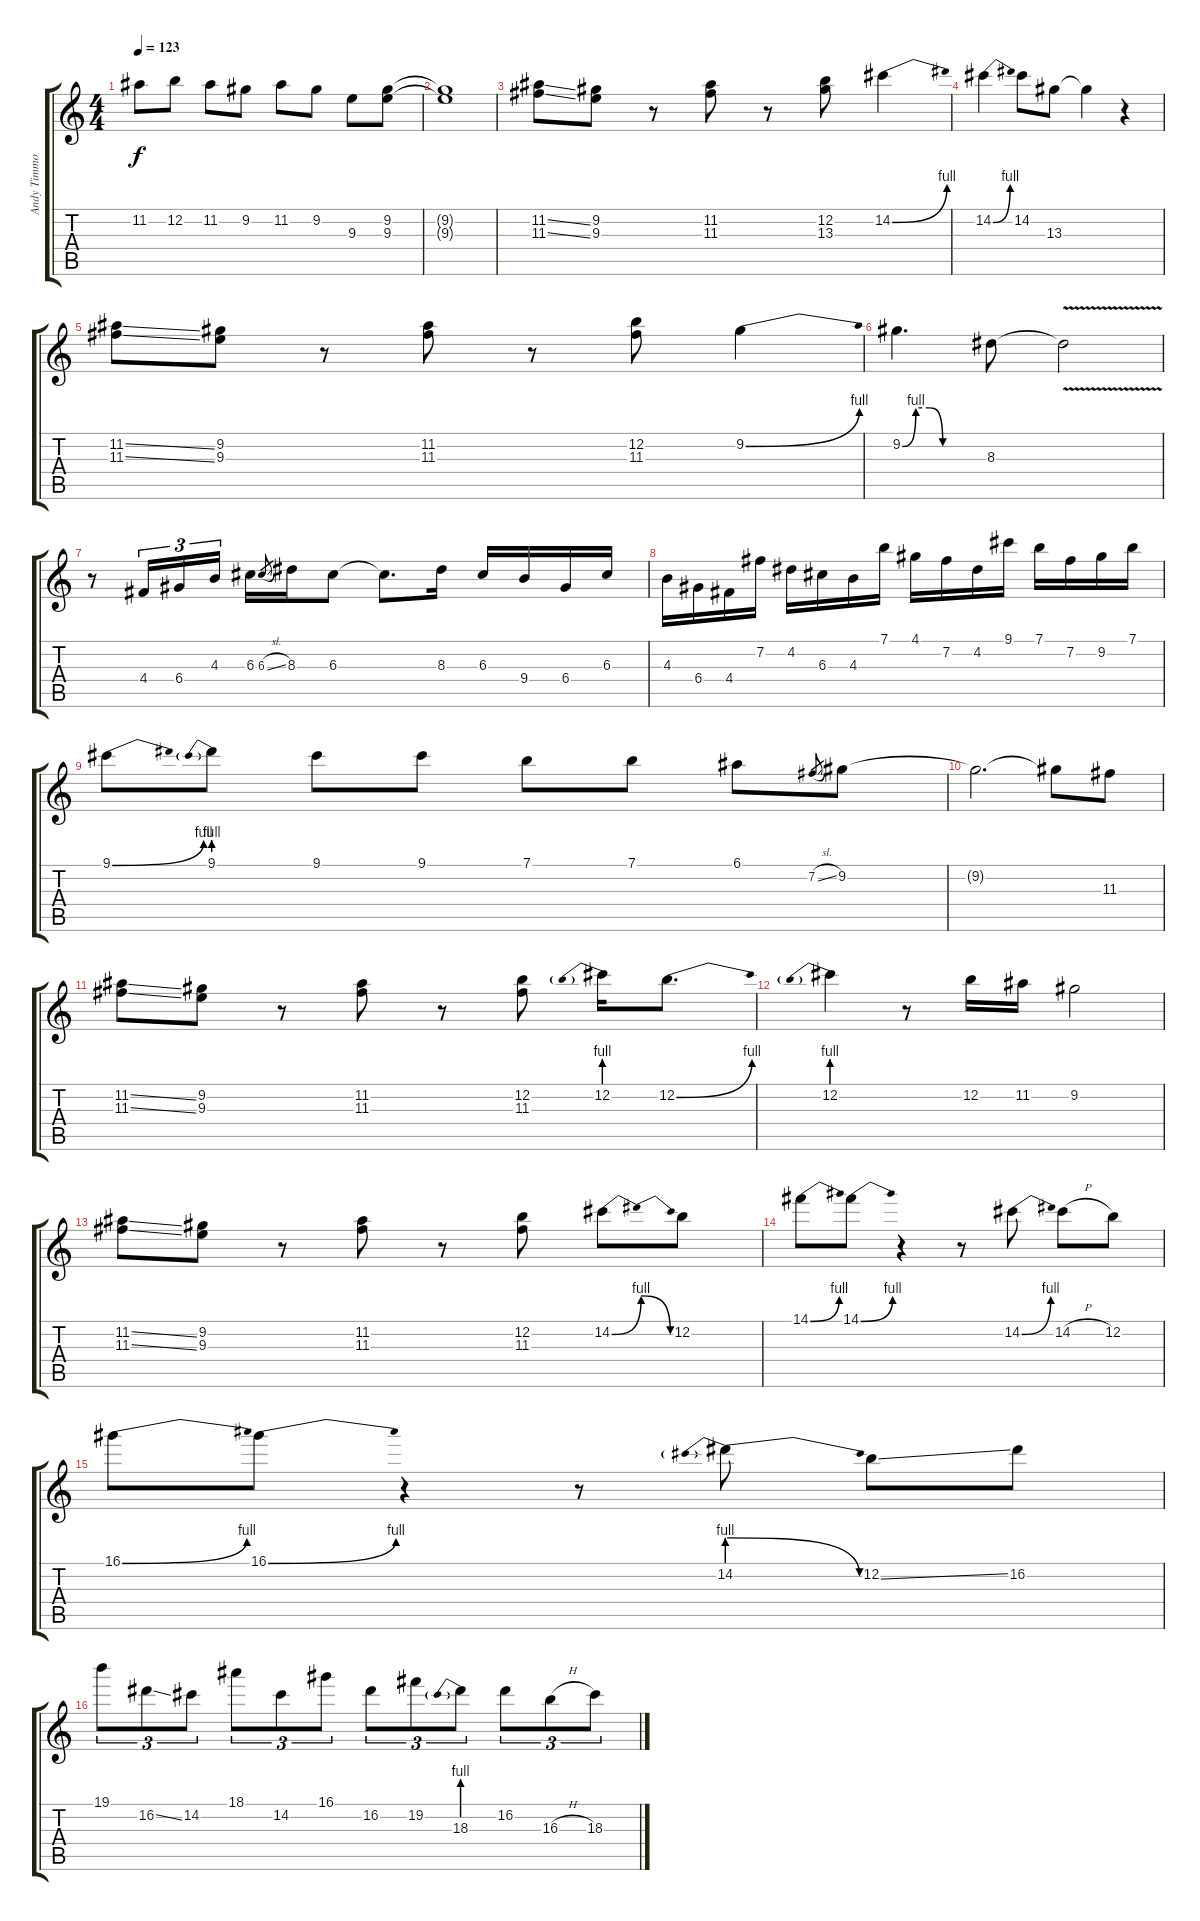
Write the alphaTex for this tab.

\track ("Andy Timmons" "Andy Timmo") {instrument distortionguitar}
\staff {score tabs}
\tuning (E4 B3 G3 D3 A2 E2) {hide}
\ts (4 4)
\tempo 123
\clef g2
\ks c
11.2.8{dy f} 12.2.8 11.2.8 9.2.8 11.2.8 9.2.8 9.3.8 (9.2 9.3).8 |
(9.2{t} 9.3{t}).1 |
(11.2{ss} 11.3{ss}).8 (9.2 9.3).8 r.8 (11.2 11.3).8 r.8 (12.2 13.3).8 14.2{be (bend 0 0 60 4)}.4 |
14.2{be (bend 0 0 60 4)}.4 14.2.8 13.3.8 13.3{t}.4 r.4 |
(11.2{ss} 11.3{ss}).8 (9.2 9.3).8 r.8 (11.2 11.3).8 r.8 (12.2 11.3).8 9.2{be (bend 0 0 60 4)}.4 |
9.2{be (custom 0 0 10 4 20 4 30 0 60 0)}.4{d} 8.3.8 8.3{v t}.2 |
r.8 4.4.16{tu (3 2)} 6.4.16{tu (3 2)} 4.3.16{tu (3 2)} 6.3.16 6.3{sl}.8{gr} 8.3.16 6.3.8 6.3{t}.8{d} 8.3.16 6.3.16 9.4.16 6.4.16 6.3.16 |
4.3.16 6.4.16 4.4.16 7.2.16 4.2.16 6.3.16 4.3.16 7.1.16 4.1.16 7.2.16 4.2.16 9.1.16 7.1.16 7.2.16 9.2.16 7.1.16 |
9.1{be (bend 0 0 60 4)}.8 9.1{be (prebend 0 4 60 4)}.8 9.1.8 9.1.8 7.1.8 7.1.8 6.1.8 7.2{sl}.8{gr} 9.2.8 |
9.2{t}.2{d} 9.2{t}.8 11.3.8 |
(11.2{ss} 11.3{ss}).8 (9.2 9.3).8 r.8 (11.2 11.3).8 r.8 (12.2 11.3).8 12.2{be (prebend 0 4 60 4)}.16 12.2{be (bend 0 0 60 4)}.8{d} |
12.2{be (prebend 0 4 60 4)}.4 r.8 12.2.16 11.2.16 9.2.2 |
(11.2{ss} 11.3{ss}).8 (9.2 9.3).8 r.8 (11.2 11.3).8 r.8 (12.2 11.3).8 14.2{be (bendrelease 0 0 15 4 30 4 60 0)}.8 12.2.8 |
14.1{be (bend 0 0 60 4)}.8 14.1{be (bend 0 0 60 4)}.8 r.4 r.8 14.2{be (bend 0 0 60 4)}.8 14.2{h}.8 12.2.8 |
16.1{be (bend 0 0 60 4)}.8 16.1{be (bend 0 0 60 4)}.8 r.4 r.8 14.2{be (prebendrelease 0 4 60 0)}.8 12.2{ss}.8 16.2.8 |
19.1.8{tu (3 2)} 16.2{ss}.8{tu (3 2)} 14.2.8{tu (3 2)} 18.1.8{tu (3 2)} 14.2.8{tu (3 2)} 16.1.8{tu (3 2)} 16.2.8{tu (3 2)} 19.2.8{tu (3 2)} 18.3{be (prebend 0 4 60 4)}.8{tu (3 2)} 16.2.8{tu (3 2)} 16.3{h}.8{tu (3 2)} 18.3.8{tu (3 2)}
